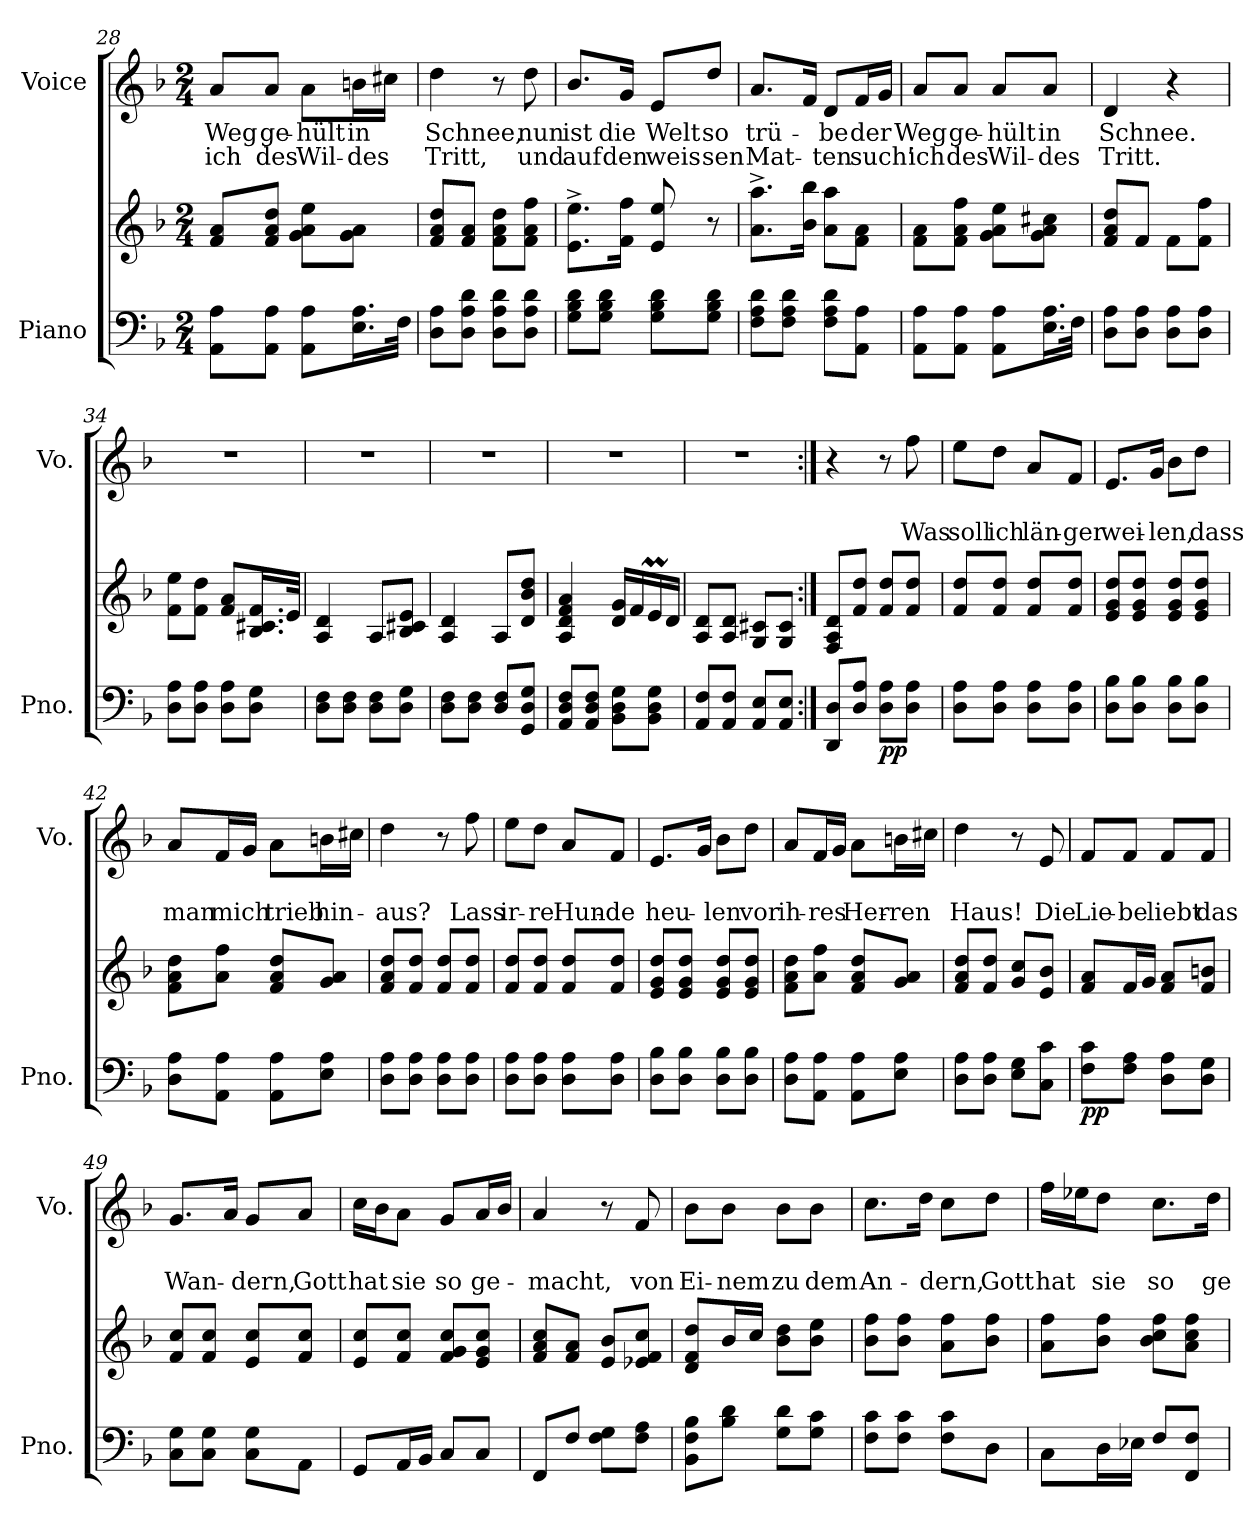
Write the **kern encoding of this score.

**kern	**kern	**dynam	**kern	**text	**text
*part2	*part2	*part2	*part1	*part1	*part1
*staff3	*staff2	*staff2/3	*staff1	*staff1	*staff1
*I"Piano	*	*	*I"Voice	*	*
*I'Pno.	*	*	*I'Vo.	*	*
!!LO:LB:g=z
*clefF4	*clefG2	*	*clefG2	*	*
*k[b-]	*k[b-]	*	*k[b-]	*	*
*M2/4	*M2/4	*	*M2/4	*	*
=28	=28	=28	=28	=28	=28
!	!	!	!	!LO:LY:b	!LO:LY:b
8AA\ 8A\L	8f/ 8a/L	.	8a/L	Weg	ich
!	!	!	!	!LO:LY:b	!LO:LY:b
8AA\ 8A\J	8f/ 8a/ 8dd/J	.	8a/J	ge-	des
!	!	!	!	!LO:LY:b	!LO:LY:b
8AA\ 8A\L	8g\ 8a\ 8ee\L	.	8a\L	-hült	Wil-
!	!	!	!	!LO:LY:b	!LO:LY:b
16.E\ 16.A\L	8g\ 8a\J	.	16bn\L	in	-des
.	.	.	16cc#X\JJ	.	.
32F\JJk	.	.	.	.	.
=29	=29	=29	=29	=29	=29
!	!	!	!	!LO:LY:b	!LO:LY:b
8D\ 8A\L	8f/ 8a/ 8dd/L	.	4dd\	Schnee,	Tritt,
8D\ 8A\ 8d\J	8f/ 8a/J	.	.	.	.
8D\ 8A\ 8d\L	8f\ 8a\ 8dd\L	.	8r	.	.
!	!	!	!	!LO:LY:b	!LO:LY:b
8D\ 8A\ 8d\J	8f\ 8a\ 8ff\J	.	8dd\	nun	und
=30	=30	=30	=30	=30	=30
!	!	!	!	!LO:LY:b	!LO:LY:b
8G\ 8B-\ 8d\L	8.e\^ 8.ee\^L	.	8.b-/L	ist	auf
8G\ 8B-\ 8d\J	.	.	.	.	.
!	!	!	!	!LO:LY:b	!LO:LY:b
.	16f\ 16ff\Jk	.	16g/Jk	die	den
!	!	!	!	!LO:LY:b	!LO:LY:b
8G\ 8B-\ 8d\L	8e/ 8ee/	.	8e/L	Welt	weis
!	!	!	!	!LO:LY:b	!LO:LY:b
8G\ 8B-\ 8d\J	8r	.	8dd/J	so	sen
=31	=31	=31	=31	=31	=31
!	!	!	!	!LO:LY:b	!LO:LY:b
8F\ 8A\ 8d\L	8.a\^ 8.aa\^L	.	8.a/L	trü-	Mat-
8F\ 8A\ 8d\J	.	.	.	.	.
.	16b-\ 16bb-\Jk	.	16f/Jk	.	.
!	!	!	!	!LO:LY:b	!LO:LY:b
8F\ 8A\ 8d\L	8a\ 8aa\L	.	8d/L	-be	-ten
!	!	!	!	!LO:LY:b	!LO:LY:b
8AA\ 8A\J	8f\ 8a\J	.	16f/L	der	such'
.	.	.	16g/JJ	.	.
=32	=32	=32	=32	=32	=32
!	!	!	!	!LO:LY:b	!LO:LY:b
8AA\ 8A\L	8f\ 8a\L	.	8a/L	Weg	ich
!	!	!	!	!LO:LY:b	!LO:LY:b
8AA\ 8A\J	8f\ 8a\ 8ff\J	.	8a/J	ge-	des
!	!	!	!	!LO:LY:b	!LO:LY:b
8AA\ 8A\L	8g\ 8a\ 8ee\L	.	8a/L	-hült	Wil-
!	!	!	!	!LO:LY:b	!LO:LY:b
16.E\ 16.A\L	8g\ 8a\ 8cc#X\J	.	8a/J	in	-des
32F\JJk	.	.	.	.	.
!!LO:PB:g=z
=33	=33	=33	=33	=33	=33
!	!	!	!	!LO:LY:b	!LO:LY:b
8D\ 8A\L	8f/ 8a/ 8dd/L	.	4d/	Schnee.	Tritt.
8D\ 8A\J	8f/J	.	.	.	.
8D\ 8A\L	8f\L	.	4r	.	.
8D\ 8A\J	8f\ 8ff\J	.	.	.	.
=34	=34	=34	=34	=34	=34
8D\ 8A\L	8f\ 8ee\L	.	2r	.	.
8D\ 8A\J	8f\ 8dd\J	.	.	.	.
8D\ 8A\L	8f/ 8a/L	.	.	.	.
8D\ 8G\J	16.B-/ 16.c#X/ 16.f/L	.	.	.	.
.	32e/JJk	.	.	.	.
=35	=35	=35	=35	=35	=35
8D\ 8F\L	4A/ 4d/	.	2r	.	.
8D\ 8F\J	.	.	.	.	.
8D\ 8F\L	8A/L	.	.	.	.
8D\ 8G\J	8B-/ 8c#X/ 8e/J	.	.	.	.
=36	=36	=36	=36	=36	=36
8D\ 8F\L	4A/ 4d/	.	2r	.	.
8D\ 8F\J	.	.	.	.	.
8D/ 8F/L	8A/L	.	.	.	.
8GG/ 8D/ 8G/J	8d/ 8b-/ 8dd/J	.	.	.	.
=37	=37	=37	=37	=37	=37
8AA/ 8D/ 8F/L	4A/ 4d/ 4f/ 4a/	.	2r	.	.
8AA/ 8D/ 8F/J	.	.	.	.	.
8BB-\ 8D\ 8G\L	16d/ 16g/LL	.	.	.	.
.	16f/	.	.	.	.
8BB-\ 8D\ 8G\J	16em/	.	.	.	.
.	16d/JJ	.	.	.	.
=38	=38	=38	=38	=38	=38
8AA/ 8F/L	8A/ 8d/L	.	2r	.	.
8AA/ 8F/J	8A/ 8d/J	.	.	.	.
8AA/ 8E/L	8G/ 8c#X/L	.	.	.	.
8AA/ 8E/J	8G/ 8c#/J	.	.	.	.
=39:|!	=39:|!	=39:|!	=39:|!	=39:|!	=39:|!
8DD/ 8D/L	8F/ 8A/ 8d/L	.	4r	.	.
8D/ 8A/J	8f/ 8dd/J	.	.	.	.
!	!	!LO:DY:b=2	!	!	!
8D\ 8A\L	8f/ 8dd/L	pp	8r	.	.
!	!	!	!	!	!LO:LY:b
8D\ 8A\J	8f/ 8dd/J	.	8ff\	.	Was
!!LO:LB:g=z
=40	=40	=40	=40	=40	=40
!	!	!	!	!	!LO:LY:b
8D\ 8A\L	8f/ 8dd/L	.	8ee\L	.	soll
!	!	!	!	!	!LO:LY:b
8D\ 8A\J	8f/ 8dd/J	.	8dd\J	.	ich
!	!	!	!	!	!LO:LY:b
8D\ 8A\L	8f/ 8dd/L	.	8a/L	.	län-
!	!	!	!	!	!LO:LY:b
8D\ 8A\J	8f/ 8dd/J	.	8f/J	.	-ger
=41	=41	=41	=41	=41	=41
!	!	!	!	!	!LO:LY:b
8D\ 8B-\L	8e/ 8g/ 8dd/L	.	8.e/L	.	wei-
8D\ 8B-\J	8e/ 8g/ 8dd/J	.	.	.	.
.	.	.	16g/Jk	.	.
!	!	!	!	!	!LO:LY:b
8D\ 8B-\L	8e/ 8g/ 8dd/L	.	8b-\L	.	-len,
!	!	!	!	!	!LO:LY:b
8D\ 8B-\J	8e/ 8g/ 8dd/J	.	8dd\J	.	dass
=42	=42	=42	=42	=42	=42
!	!	!	!	!	!LO:LY:b
8D\ 8A\L	8f\ 8a\ 8dd\L	.	8a/L	.	man
!	!	!	!	!	!LO:LY:b
8AA\ 8A\J	8a\ 8ff\J	.	16f/L	.	mich
.	.	.	16g/JJ	.	.
!	!	!	!	!	!LO:LY:b
8AA\ 8A\L	8f/ 8a/ 8dd/L	.	8a\L	.	trieb
!	!	!	!	!	!LO:LY:b
8E\ 8A\J	8g/ 8a/J	.	16bn\L	.	hin-
.	.	.	16cc#X\JJ	.	.
=43	=43	=43	=43	=43	=43
!	!	!	!	!	!LO:LY:b
8D\ 8A\L	8f/ 8a/ 8dd/L	.	4dd\	.	-aus?
8D\ 8A\J	8f/ 8dd/J	.	.	.	.
8D\ 8A\L	8f/ 8dd/L	.	8r	.	.
!	!	!	!	!	!LO:LY:b
8D\ 8A\J	8f/ 8dd/J	.	8ff\	.	Lass
=44	=44	=44	=44	=44	=44
!	!	!	!	!	!LO:LY:b
8D\ 8A\L	8f/ 8dd/L	.	8ee\L	.	ir-
!	!	!	!	!	!LO:LY:b
8D\ 8A\J	8f/ 8dd/J	.	8dd\J	.	-re
!	!	!	!	!	!LO:LY:b
8D\ 8A\L	8f/ 8dd/L	.	8a/L	.	Hun-
!	!	!	!	!	!LO:LY:b
8D\ 8A\J	8f/ 8dd/J	.	8f/J	.	-de
=45	=45	=45	=45	=45	=45
!	!	!	!	!	!LO:LY:b
8D\ 8B-\L	8e/ 8g/ 8dd/L	.	8.e/L	.	heu-
8D\ 8B-\J	8e/ 8g/ 8dd/J	.	.	.	.
.	.	.	16g/Jk	.	.
!	!	!	!	!	!LO:LY:b
8D\ 8B-\L	8e/ 8g/ 8dd/L	.	8b-\L	.	-len
!	!	!	!	!	!LO:LY:b
8D\ 8B-\J	8e/ 8g/ 8dd/J	.	8dd\J	.	vor
!!LO:LB:g=z
=46	=46	=46	=46	=46	=46
!	!	!	!	!	!LO:LY:b
8D\ 8A\L	8f\ 8a\ 8dd\L	.	8a/L	.	ih-
!	!	!	!	!	!LO:LY:b
8AA\ 8A\J	8a\ 8ff\J	.	16f/L	.	-res
.	.	.	16g/JJ	.	.
!	!	!	!	!	!LO:LY:b
8AA\ 8A\L	8f/ 8a/ 8dd/L	.	8a\L	.	Her-
!	!	!	!	!	!LO:LY:b
8E\ 8A\J	8g/ 8a/J	.	16bn\L	.	-ren
.	.	.	16cc#X\JJ	.	.
=47	=47	=47	=47	=47	=47
!	!	!	!	!	!LO:LY:b
8D\ 8A\L	8f/ 8a/ 8dd/L	.	4dd\	.	Haus!
8D\ 8A\J	8f/ 8dd/J	.	.	.	.
8E\ 8G\L	8g/ 8cc/L	.	8r	.	.
!	!	!	!	!	!LO:LY:b
8C\ 8c\J	8e/ 8b-/J	.	8e/	.	Die
=48	=48	=48	=48	=48	=48
!	!	!LO:DY:b=2	!	!	!LO:LY:b
8F\ 8c\L	8f/ 8a/L	pp	8f/L	.	Lie-
!	!	!	!	!	!LO:LY:b
8F\ 8A\J	16f/L	.	8f/J	.	-be
.	16g/JJ	.	.	.	.
!	!	!	!	!	!LO:LY:b
8D\ 8A\L	8f/ 8a/L	.	8f/L	.	liebt
!	!	!	!	!	!LO:LY:b
8D\ 8G\J	8f/ 8bn/J	.	8f/J	.	das
=49	=49	=49	=49	=49	=49
!	!	!	!	!	!LO:LY:b
8C\ 8G\L	8f/ 8cc/L	.	8.g/L	.	Wan-
8C\ 8G\J	8f/ 8cc/J	.	.	.	.
.	.	.	16a/Jk	.	.
!	!	!	!	!	!LO:LY:b
8C\ 8G\L	8e/ 8cc/L	.	8g/L	.	-dern,
!	!	!	!	!	!LO:LY:b
8AA\J	8f/ 8cc/J	.	8a/J	.	Gott
=50	=50	=50	=50	=50	=50
!	!	!	!	!	!LO:LY:b
8GG/L	8e/ 8cc/L	.	16cc\LL	.	hat
.	.	.	16b-\J	.	.
!	!	!	!	!	!LO:LY:b
16AA/L	8f/ 8cc/J	.	8a\J	.	sie
16BB-/JJ	.	.	.	.	.
!	!	!	!	!	!LO:LY:b
8C/L	8f/ 8g/ 8cc/L	.	8g/L	.	so
!	!	!	!	!	!LO:LY:b
8C/J	8e/ 8g/ 8cc/J	.	16a/L	.	ge-
.	.	.	16b-/JJ	.	.
=51	=51	=51	=51	=51	=51
!	!	!	!	!	!LO:LY:b
8FF/L	8f/ 8a/ 8cc/L	.	4a/	.	-macht,
8F/J	8f/ 8a/J	.	.	.	.
8F\ 8G\L	8e/ 8b-/L	.	8r	.	.
!	!	!	!	!	!LO:LY:b
8F\ 8A\J	8e-X/ 8f/ 8cc/J	.	8f/	.	von
!!LO:PB:g=z
=52	=52	=52	=52	=52	=52
!	!	!	!	!	!LO:LY:b
8BB-\ 8F\ 8B-\L	8d/ 8f/ 8dd/L	.	8b-\L	.	Ei-
!	!	!	!	!	!LO:LY:b
8B-\ 8d\J	16b-/L	.	8b-\J	.	-nem
.	16cc/JJ	.	.	.	.
!	!	!	!	!	!LO:LY:b
8G\ 8d\L	8b-\ 8dd\L	.	8b-\L	.	zu
!	!	!	!	!	!LO:LY:b
8G\ 8c\J	8b-\ 8ee\J	.	8b-\J	.	dem
=53	=53	=53	=53	=53	=53
!	!	!	!	!	!LO:LY:b
8F\ 8c\L	8b-\ 8ff\L	.	8.cc\L	.	An-
8F\ 8c\J	8b-\ 8ff\J	.	.	.	.
.	.	.	16dd\Jk	.	.
!	!	!	!	!	!LO:LY:b
8F\ 8c\L	8a\ 8ff\L	.	8cc\L	.	-dern,
!	!	!	!	!	!LO:LY:b
8D\J	8b-\ 8ff\J	.	8dd\J	.	Gott
=54	=54	=54	=54	=54	=54
!	!	!	!	!	!LO:LY:b
8C\L	8a\ 8ff\L	.	16ff\LL	.	hat
.	.	.	16ee-X\J	.	.
!	!	!	!	!	!LO:LY:b
16D\L	8b-\ 8ff\J	.	8dd\J	.	sie
16E-X\JJ	.	.	.	.	.
!	!	!	!	!	!LO:LY:b
8F/L	8b-\ 8cc\ 8ff\L	.	8.cc\L	.	so
8FF/ 8F/J	8a\ 8cc\ 8ff\J	.	.	.	.
!	!	!	!	!	!LO:LY:b
.	.	.	16dd\Jk	.	ge-
=	=	=	=	=	=
*-	*-	*-	*-	*-	*-
